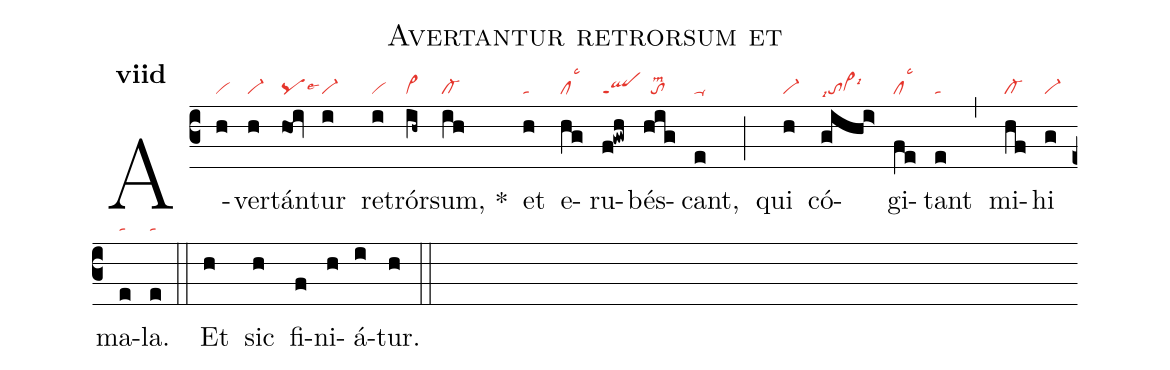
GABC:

name:Avertantur retrorsum et;
office-part:an;
mode:7d;
nabc-lines:1;
%%
initial-style: 1;
name: Avertantur retrorsum;
mode: 8;
office-part: Antiphona;
annotation: Ant.;
annotation: viii c;
nabc-lines: 1;
%%
(c3) A(h|vi)ver(h|vi-)tán(hoi|pqlse6)tur(i|vi-) re(i|vi)trór(ih~|vi>)sum, <sp>*</sp>(ih|cl-) et(h|ta) e(hg|cllsc3)ru(f!gwh|qlppt1)bés(hig|//tolsm2)cant,(e|ta-) (;) qui(h|vi-) có(gihi>|tolsi7vi>hglsi6)gi(fe|cllsc3)tant(e|ta) (,) mi(hf|cl-)hi(g|vi-) ma(e|ta)la.(e|ta) (::) <eu> Et(h) sic(h) fi(f)ni(h)á(i)tur.(h) </eu>(::)
